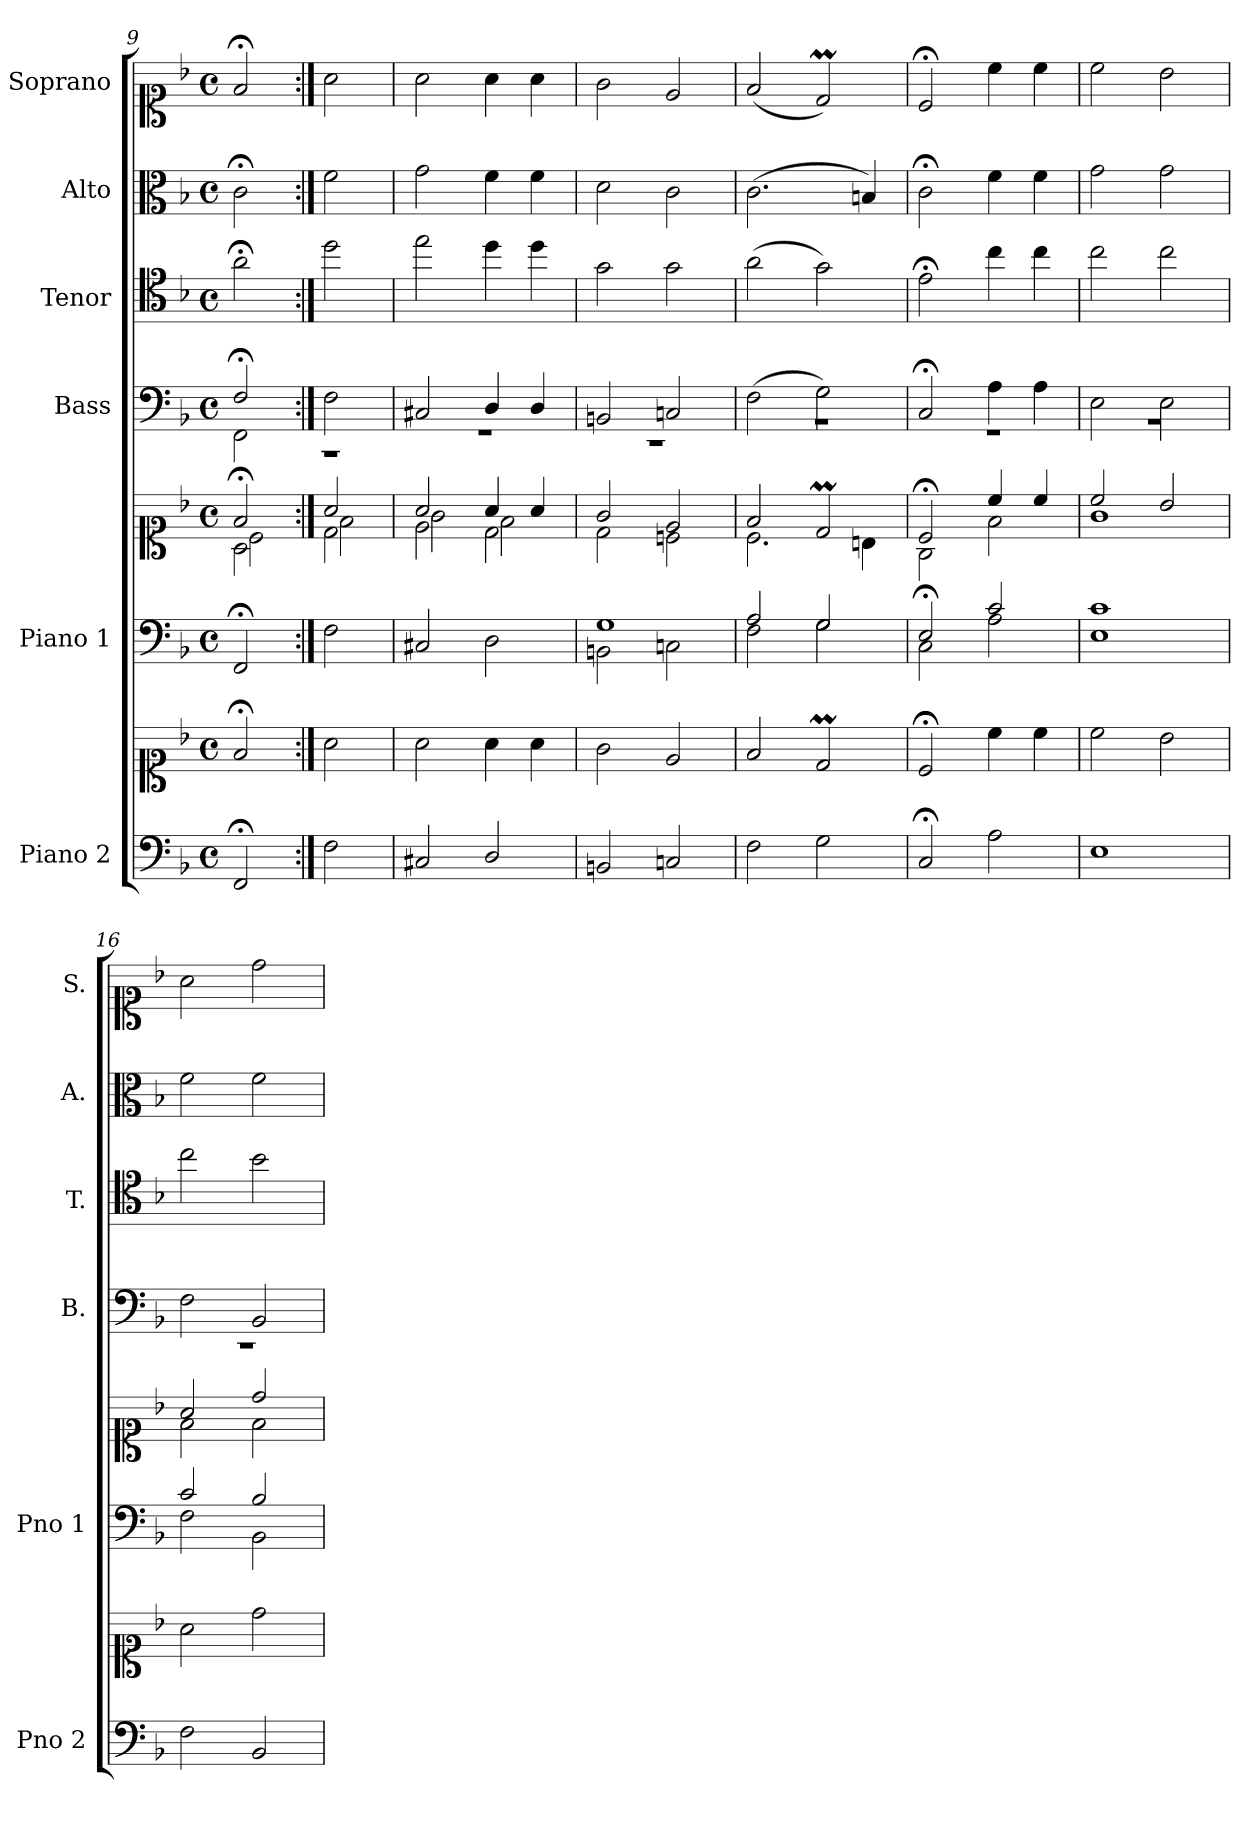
**kern	**kern	**kern	**kern	**kern	**kern	**kern	**kern
*part6	*part6	*part5	*part5	*part4	*part3	*part2	*part1
*staff8	*staff7	*staff6	*staff5	*staff4	*staff3	*staff2	*staff1
*I"Piano 2	*	*I"Piano 1	*	*I"Bass	*I"Tenor	*I"Alto	*I"Soprano
*I'Pno 2	*	*I'Pno 1	*	*I'B.	*I'T.	*I'A.	*I'S.
*clefF4	*clefC1	*clefF4	*clefC1	*clefF4	*clefC4	*clefC3	*clefC1
*	*	*	*	*	*ITrd7c12	*	*
*k[b-]	*k[b-]	*k[b-]	*k[b-]	*k[b-]	*k[b-]	*k[b-]	*k[b-]
*F:	*F:	*F:	*F:	*F:	*F:	*F:	*F:
*M4/4	*M4/4	*M4/4	*M4/4	*M4/4	*M4/4	*M4/4	*M4/4
*met(c)	*met(c)	*met(c)	*met(c)	*met(c)	*met(c)	*met(c)	*met(c)
=9	=9	=9	=9	=9	=9	=9	=9
*	*	*	*^	*^	*	*	*
*	*	*	*	*^	*	*	*	*	*
2FF;/	2f;</	2FF;/	2f;</	2A\	2c\	2F;</	2FF\	2A;<\	2c;<\	2f;</
=10:|!	=10:|!	=10:|!	=10:|!	=10:|!	=10:|!	=10:|!	=10:|!	=10:|!	=10:|!	=10:|!
!	!	!	!	!	!	!	!LO:N:vis=1	!	!	!
2F\	2a\	2F\	2a/	2d\	2f\	2F\	2r	2d\	2f\	2a\
=11	=11	=11	=11	=11	=11	=11	=11	=11	=11	=11
2C#X/	2a\	2C#X/	2a/	2e\	2g\	2C#X/	1r	2e\	2g\	2a\
2D/	4a\	2D\	4a/	2d\	2f\	4D/	.	4d\	4f\	4a\
.	4a\	.	4a/	.	.	4D/	.	4d\	4f\	4a\
*	*	*	*	*v	*v	*	*	*	*	*
=12	=12	=12	=12	=12	=12	=12	=12	=12	=12
*	*	*^	*	*	*	*	*	*	*
2BBn/	2g\	1G/	2BBn\	2g/	2d\	2BBn/	1r	2G\	2d\	2g\
2Cn/	2e/	.	2Cn\	2e/	2cn\	2Cn/	.	2G\	2c\	2e/
=13	=13	=13	=13	=13	=13	=13	=13	=13	=13	=13
2F\	2f/	2A/	2F\	2f/	2.c\	(2F\	1r	(2A\	(2.c\	(2f/
2G\	2dM/	2G/	2G\	2dM/	.	2G\)	.	2G\)	.	2dM/)
.	.	.	.	.	4Bn\	.	.	.	4Bn/)	.
=14	=14	=14	=14	=14	=14	=14	=14	=14	=14	=14
2C;/	2c;</	2E;/	2C\	2c;</	2G\	2C;</	1r	2E;<\	2c;<\	2c;</
2A\	4cc\	2c/	2A\	4cc/	2f\	4A\	.	4c\	4f\	4cc\
.	4cc\	.	.	4cc/	.	4A\	.	4c\	4f\	4cc\
=15	=15	=15	=15	=15	=15	=15	=15	=15	=15	=15
1E\	2cc\	1c/	1E\	2cc/	1g\	2E\	1r	2c\	2g\	2cc\
.	2b-\	.	.	2b-/	.	2E\	.	2c\	2g\	2b-\
=16	=16	=16	=16	=16	=16	=16	=16	=16	=16	=16
2F\	2a\	2c/	2F\	2a/	2f\	2F\	1r	2c\	2f\	2a\
2BB-/	2dd\	2B-/	2BB-\	2dd/	2f\	2BB-/	.	2B-\	2f\	2dd\
*	*	*v	*v	*	*	*v	*v	*	*	*
*	*	*	*v	*v	*	*	*	*
=	=	=	=	=	=	=	=
*-	*-	*-	*-	*-	*-	*-	*-
